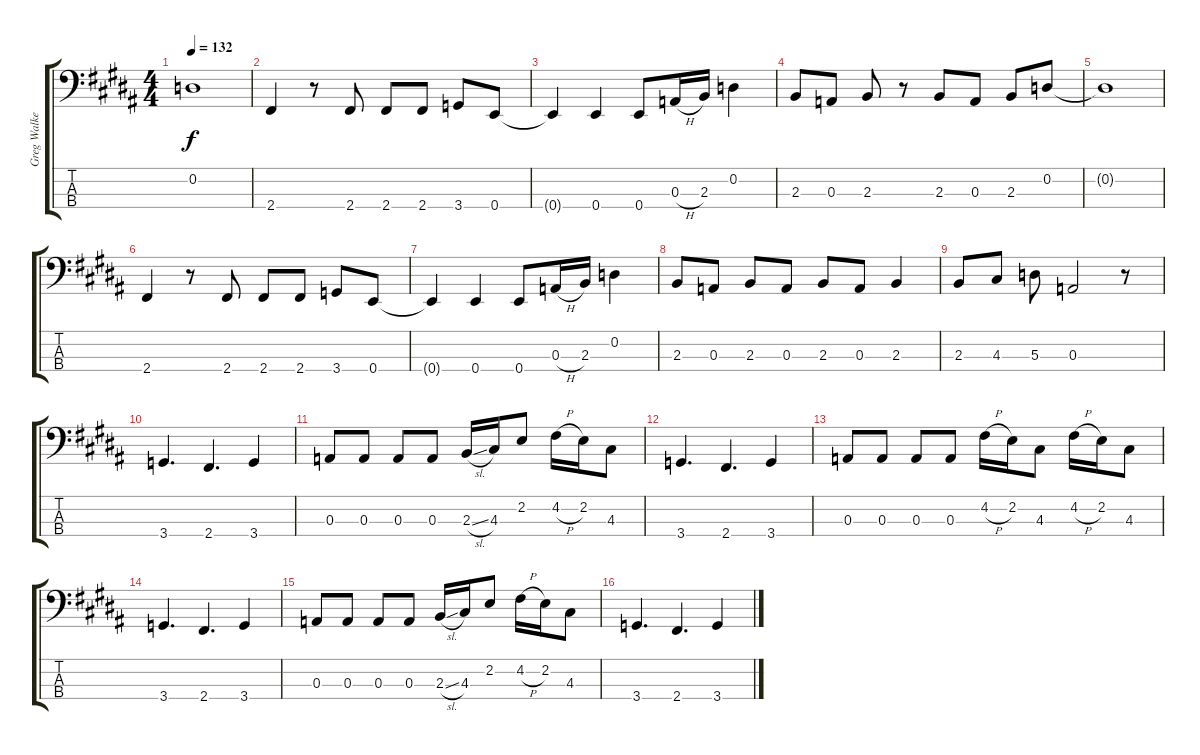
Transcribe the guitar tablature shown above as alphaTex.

\track ("Greg Walker Bass" "Greg Walke") {instrument electricbassfinger}
\staff {score tabs}
\tuning (G2 D2 A1 E1) {hide}
\ts (4 4)
\tempo 132
\clef f4
\ks b
0.2{t}.1{dy f} |
2.4.4 r.8 2.4.8 2.4.8 2.4.8 3.4.8 0.4.8 |
0.4{t}.4 0.4.4 0.4.8 0.3{h}.16 2.3.16 0.2.4 |
2.3.8 0.3.8 2.3.8 r.8 2.3.8 0.3.8 2.3.8 0.2.8 |
0.2{t}.1 |
2.4.4 r.8 2.4.8 2.4.8 2.4.8 3.4.8 0.4.8 |
0.4{t}.4 0.4.4 0.4.8 0.3{h}.16 2.3.16 0.2.4 |
2.3.8 0.3.8 2.3.8 0.3.8 2.3.8 0.3.8 2.3.4 |
2.3.8 4.3.8 5.3.8 0.3.2 r.8 |
3.4.4{d} 2.4.4{d} 3.4.4 |
0.3.8 0.3.8 0.3.8 0.3.8 2.3{sl}.16 4.3.16 2.2.8 4.2{h}.16 2.2.16 4.3.8 |
3.4.4{d} 2.4.4{d} 3.4.4 |
0.3.8 0.3.8 0.3.8 0.3.8 4.2{h}.16 2.2.16 4.3.8 4.2{h}.16 2.2.16 4.3.8 |
3.4.4{d} 2.4.4{d} 3.4.4 |
0.3.8 0.3.8 0.3.8 0.3.8 2.3{sl}.16 4.3.16 2.2.8 4.2{h}.16 2.2.16 4.3.8 |
3.4.4{d} 2.4.4{d} 3.4.4
